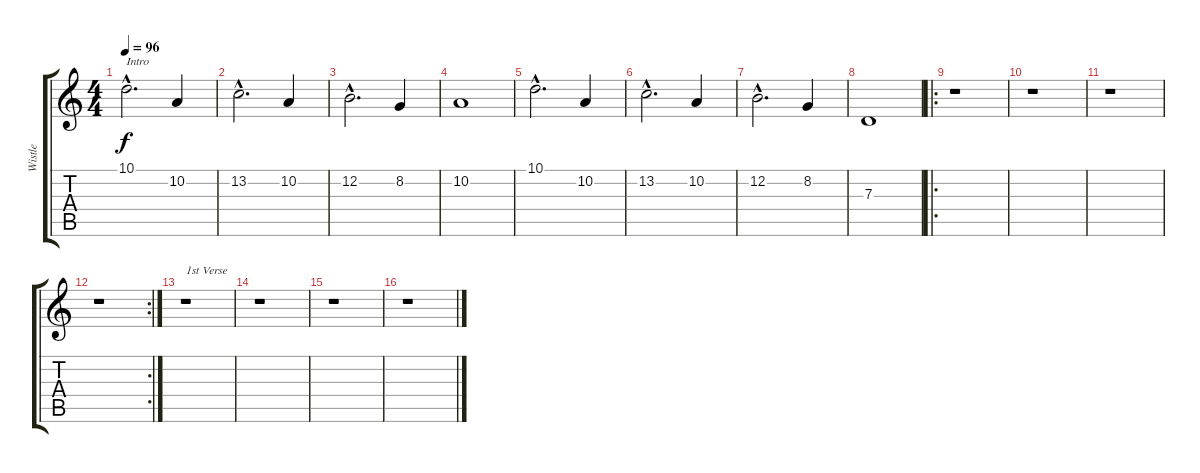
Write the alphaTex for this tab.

\track ("Wistle" "Wistle") {instrument lead3calliope}
\staff {score tabs}
\tuning (E4 B3 G3 D3 A2 E2) {hide}
\ts (4 4)
\tempo 96
\clef g2
\ks c
10.1{hac}.2{d txt "Intro" dy f instrument lead3calliope} 10.2.4 |
13.2{hac}.2{d} 10.2.4 |
12.2{hac}.2{d} 8.2.4 |
10.2.1 |
10.1{hac}.2{d} 10.2.4 |
13.2{hac}.2{d} 10.2.4 |
12.2{hac}.2{d} 8.2.4 |
7.3.1 |
\ro
r.1 |
r.1 |
r.1 |
\rc 2
r.1 |
r.1{txt "1st Verse"} |
r.1 |
r.1 |
r.1
